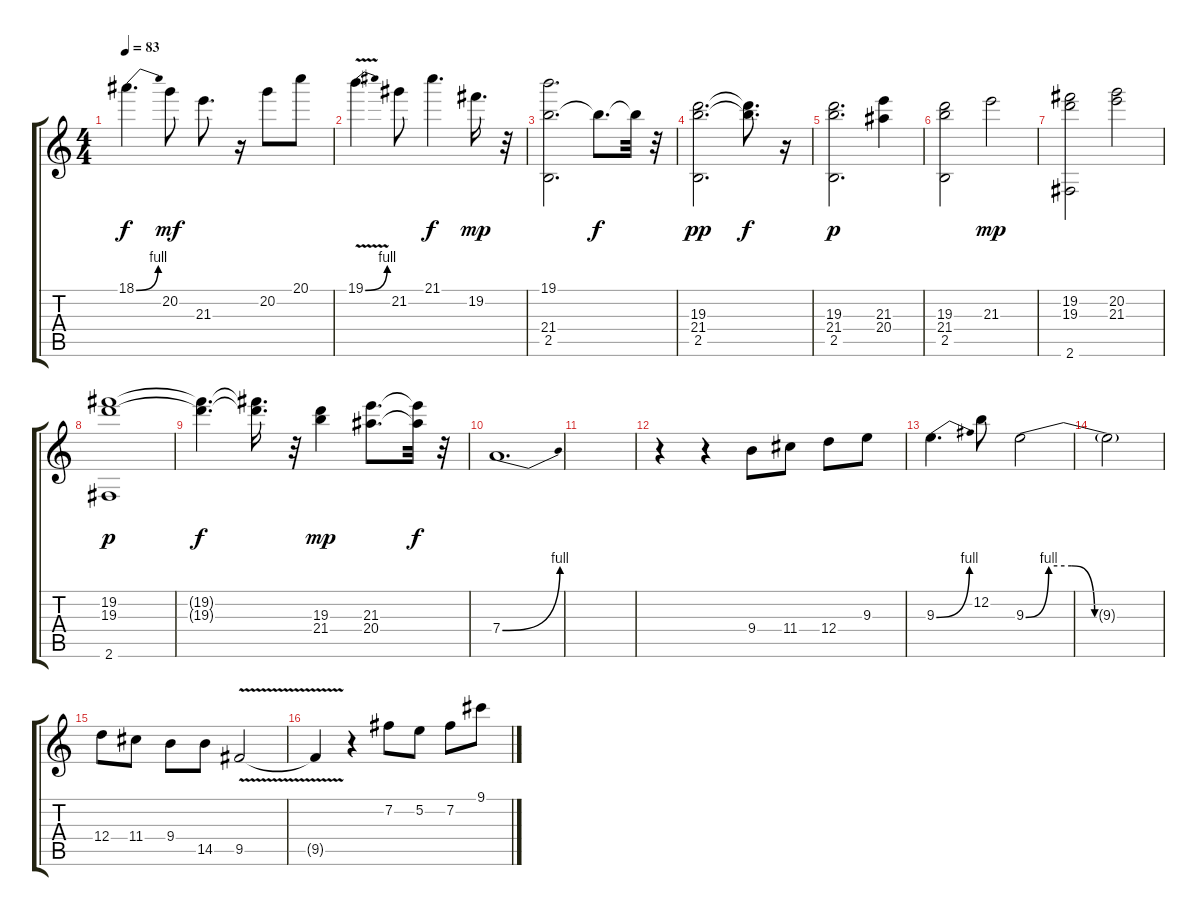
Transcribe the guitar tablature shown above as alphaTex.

\track "" {instrument electricguitarclean}
\staff {score tabs}
\tuning (E4 B3 G3 D3 A2 E2) {hide}
\ts (4 4)
\tempo 83
\clef g2
\ks c
18.1{be (bend 0 0 60 4)}.4{d dy f} 20.2.8{dy mf} 21.3.8{d} r.16 20.2.8 20.1.8 |
19.1{be (bend 0 0 60 4) v}.4{d} 21.2.8 21.1.4{d dy f} 19.2.16{d dy mp} r.32 |
(19.1 21.4 2.5).2{d} 21.4{t}.8{d dy f} 21.4{t}.32 r.32 |
(19.3 21.4 2.5).2{d dy pp} (19.3{t} 21.4{t}).8{d dy f} r.16 |
(19.3 21.4 2.5).2{d dy p} (21.3 20.4).4 |
(19.3 21.4 2.5).2 21.3.2{dy mp} |
(19.2 19.3 2.6).2 (20.2 21.3).2 |
(19.2 19.3 2.6).1{dy p} |
(19.2{t} 19.3{t}).4{d dy f} (19.2{t} 19.3{t}).16{d} r.32 (19.3 21.4).4{dy mp} (21.3 20.4).8{d} (21.3{t} 20.4{t}).32{dy f} r.32 |
7.4{be (bend 0 0 60 4)}.1{d} |
|
r.4 r.4 9.4.8 11.4.8 12.4.8 9.3.8 |
9.3{be (bend 0 0 60 4)}.4{d} 12.2.8 9.3{be (custom 0 0 10 4 20 4 30 0 60 0)}.2 |
9.3{t}.2 |
12.4.8 11.4.8 9.4.8 14.5.8 9.5{v}.2 |
9.5{t}.4 r.4 7.2.8 5.2.8 7.2.8 9.1.8
